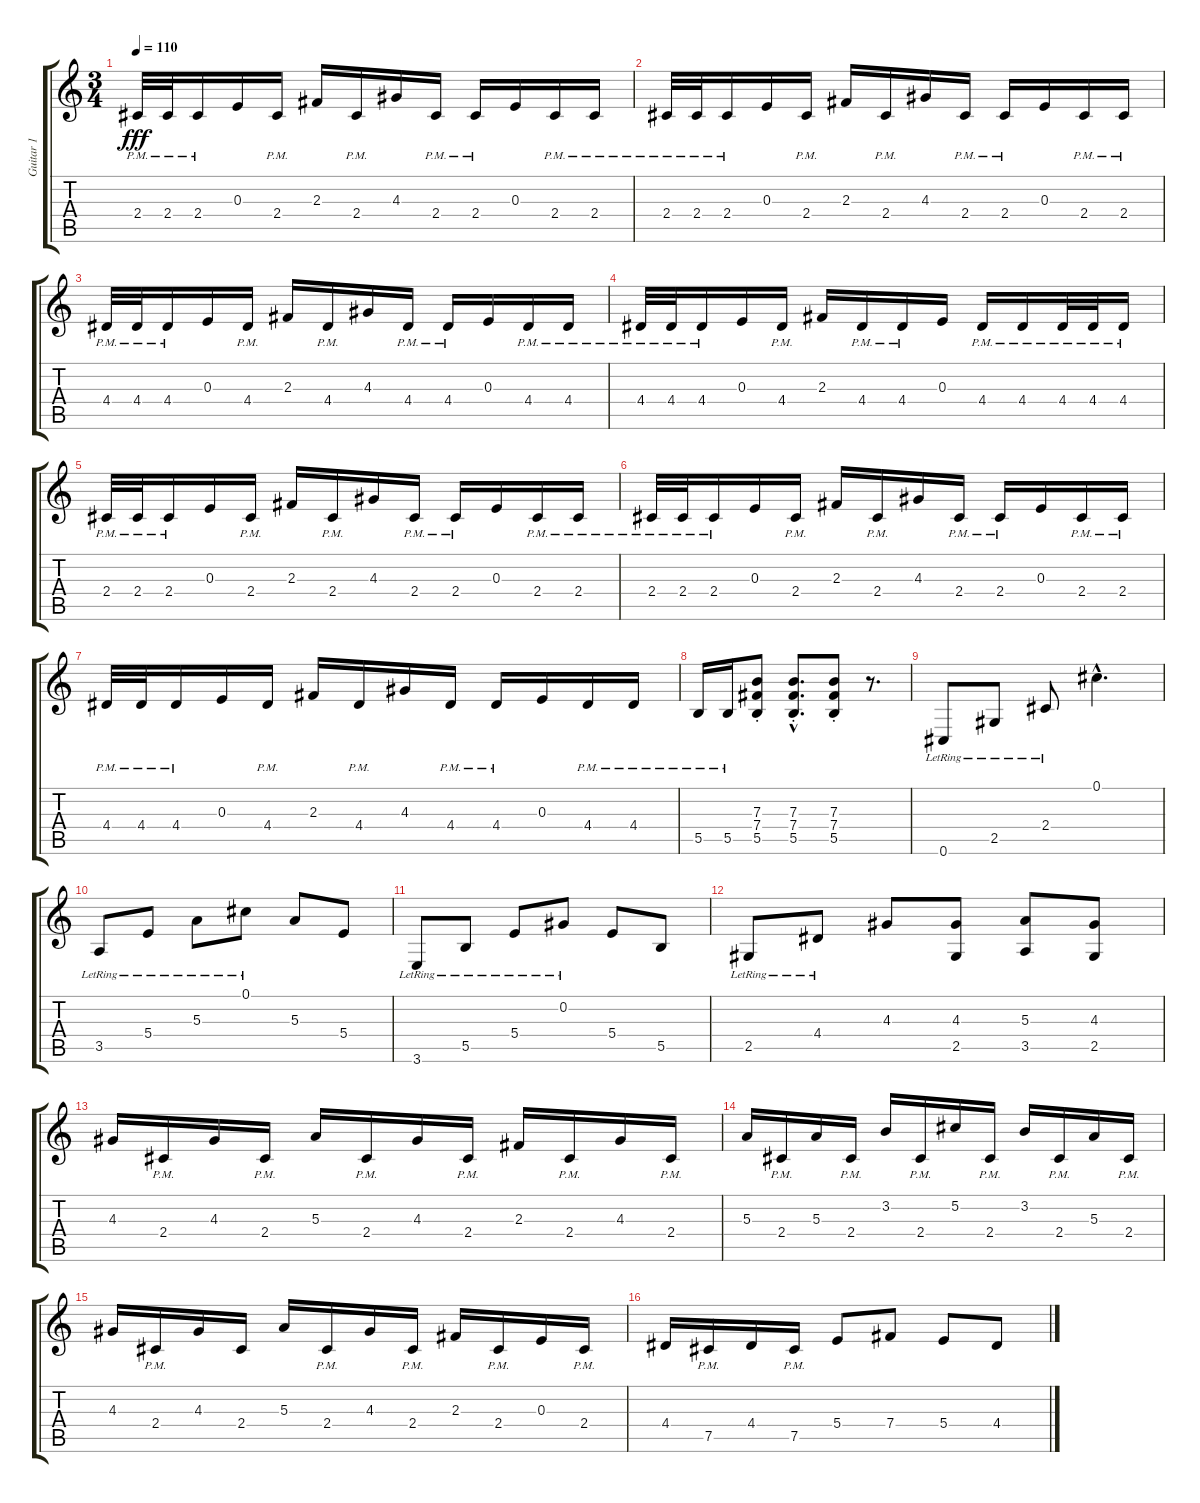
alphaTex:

\track ("Guitar 1" "Guitar 1") {instrument distortionguitar}
\staff {score tabs}
\tuning (Db4 Ab3 E3 B2 Gb2 Db2) {hide}
\ts (3 4)
\tempo 110
\clef g2
\ks c
2.4{pm}.32{dy fff} 2.4{pm}.32 2.4{pm}.16 0.3.16 2.4{pm}.16 2.3.16 2.4{pm}.16 4.3.16 2.4{pm}.16 2.4{pm}.16 0.3.16 2.4{pm}.16 2.4{pm}.16 |
2.4{pm}.32 2.4{pm}.32 2.4{pm}.16 0.3.16 2.4{pm}.16 2.3.16 2.4{pm}.16 4.3.16 2.4{pm}.16 2.4{pm}.16 0.3.16 2.4{pm}.16 2.4{pm}.16 |
4.4{pm}.32 4.4{pm}.32 4.4{pm}.16 0.3.16 4.4{pm}.16 2.3.16 4.4{pm}.16 4.3.16 4.4{pm}.16 4.4{pm}.16 0.3.16 4.4{pm}.16 4.4{pm}.16 |
4.4{pm}.32 4.4{pm}.32 4.4{pm}.16 0.3.16 4.4{pm}.16 2.3.16 4.4{pm}.16 4.4{pm}.16 0.3.16 4.4{pm}.16 4.4{pm}.16 4.4{pm}.32 4.4{pm}.32 4.4{pm}.16 |
2.4{pm}.32 2.4{pm}.32 2.4{pm}.16 0.3.16 2.4{pm}.16 2.3.16 2.4{pm}.16 4.3.16 2.4{pm}.16 2.4{pm}.16 0.3.16 2.4{pm}.16 2.4{pm}.16 |
2.4{pm}.32 2.4{pm}.32 2.4{pm}.16 0.3.16 2.4{pm}.16 2.3.16 2.4{pm}.16 4.3.16 2.4{pm}.16 2.4{pm}.16 0.3.16 2.4{pm}.16 2.4{pm}.16 |
4.4{pm}.32 4.4{pm}.32 4.4{pm}.16 0.3.16 4.4{pm}.16 2.3.16 4.4{pm}.16 4.3.16 4.4{pm}.16 4.4{pm}.16 0.3.16 4.4{pm}.16 4.4{pm}.16 |
5.5{pm}.16 5.5{pm}.16 (7.3{st} 7.4{st} 5.5{st}).8 (7.3{hac st} 7.4{hac st} 5.5{hac st}).8{d} (7.3{st} 7.4{st} 5.5{st}).8 r.8{d} |
0.6{lr}.8 2.5{lr}.8 2.4{lr}.8 0.1{hac}.4{d} |
3.5{lr}.8 5.4{lr}.8 5.3{lr}.8 0.1{lr}.8 5.3.8 5.4.8 |
3.6{lr}.8 5.5{lr}.8 5.4{lr}.8 0.2{lr}.8 5.4.8 5.5.8 |
2.5{lr}.8 4.4{lr}.8 4.3.8 (4.3 2.5).8 (5.3 3.5).8 (4.3 2.5).8 |
4.3.16 2.4{pm}.16 4.3.16 2.4{pm}.16 5.3.16 2.4{pm}.16 4.3.16 2.4{pm}.16 2.3.16 2.4{pm}.16 4.3.16 2.4{pm}.16 |
5.3.16 2.4{pm}.16 5.3.16 2.4{pm}.16 3.2.16 2.4{pm}.16 5.2.16 2.4{pm}.16 3.2.16 2.4{pm}.16 5.3.16 2.4{pm}.16 |
4.3.16 2.4{pm}.16 4.3.16 2.4.16 5.3.16 2.4{pm}.16 4.3.16 2.4{pm}.16 2.3.16 2.4{pm}.16 0.3.16 2.4{pm}.16 |
4.4.16 7.5{pm}.16 4.4.16 7.5{pm}.16 5.4.8 7.4.8 5.4.8 4.4.8
